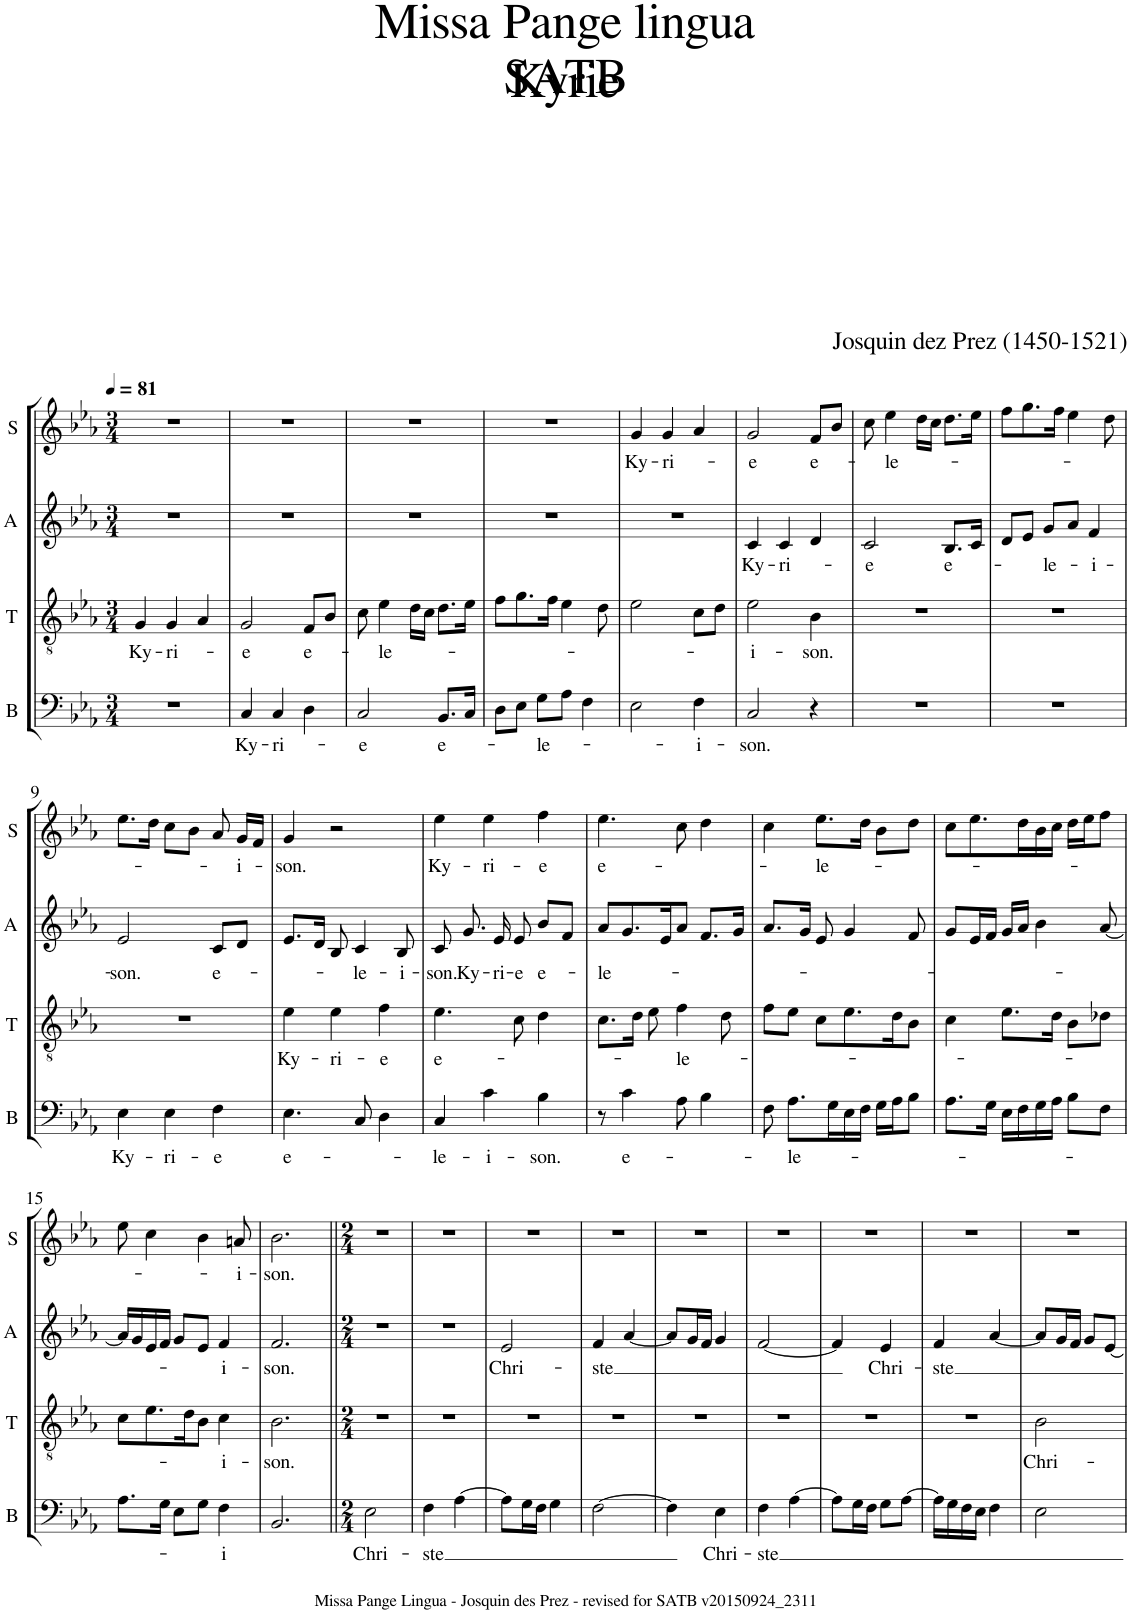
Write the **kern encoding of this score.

**kern	**text	**kern	**text	**kern	**text	**kern	**text
*part4	*part4	*part3	*part3	*part2	*part2	*part1	*part1
*staff4	*staff4	*staff3	*staff3	*staff2	*staff2	*staff1	*staff1
*I"B	*	*I"T	*	*I"A	*	*I"S	*
*I'B	*	*I'T	*	*I'A	*	*I'S	*
*clefF4	*	*clefGv2	*	*clefG2	*	*clefG2	*
*k[b-e-a-]	*	*k[b-e-a-]	*	*k[b-e-a-]	*	*k[b-e-a-]	*
*M3/4	*	*M3/4	*	*M3/4	*	*M3/4	*
*MM81	*	*MM81	*	*MM81	*	*MM81	*
=1	=1	=1	=1	=1	=1	=1	=1
!	!	!	!LO:LY:b	!	!	!	!
2.r	.	4G/	Ky-	2.r	.	2.r	.
!	!	!	!LO:LY:b	!	!	!	!
.	.	4G/	-ri-	.	.	.	.
.	.	4A-/	.	.	.	.	.
=2	=2	=2	=2	=2	=2	=2	=2
!	!LO:LY:b	!	!LO:LY:b	!	!	!	!
4C/	Ky-	2G/	-e	2.r	.	2.r	.
!	!LO:LY:b	!	!	!	!	!	!
4C/	-ri-	.	.	.	.	.	.
!	!	!	!LO:LY:b	!	!	!	!
4D\	.	8F/L	e-	.	.	.	.
.	.	8B-/J	.	.	.	.	.
=3	=3	=3	=3	=3	=3	=3	=3
!	!LO:LY:b	!	!	!	!	!	!
2C/	-e	8c\	.	2.r	.	2.r	.
!	!	!	!LO:LY:b	!	!	!	!
.	.	4e-\	-le-	.	.	.	.
.	.	16d\LL	.	.	.	.	.
.	.	16c\JJ	.	.	.	.	.
!	!LO:LY:b	!	!	!	!	!	!
8.BB-/L	e-	8.d\L	.	.	.	.	.
16C/Jk	.	16e-\Jk	.	.	.	.	.
=4	=4	=4	=4	=4	=4	=4	=4
8D\L	.	8f\L	.	2.r	.	2.r	.
8E-\J	.	8.g\	.	.	.	.	.
!	!LO:LY:b	!	!	!	!	!	!
8G\L	-le-	.	.	.	.	.	.
.	.	16f\Jk	.	.	.	.	.
8A-\J	.	4e-\	.	.	.	.	.
4F\	.	.	.	.	.	.	.
.	.	8d\	.	.	.	.	.
=5	=5	=5	=5	=5	=5	=5	=5
!	!	!	!	!	!	!	!LO:LY:b
2E-\	.	2e-\	.	2.r	.	4g/	Ky-
!	!	!	!	!	!	!	!LO:LY:b
.	.	.	.	.	.	4g/	-ri-
!	!LO:LY:b	!	!	!	!	!	!
4F\	-i-	8c\L	.	.	.	4a-/	.
.	.	8d\J	.	.	.	.	.
=6	=6	=6	=6	=6	=6	=6	=6
!	!LO:LY:b	!	!LO:LY:b	!	!LO:LY:b	!	!LO:LY:b
2C/	-son.	2e-\	-i-	4c/	Ky-	2g/	-e
!	!	!	!	!	!LO:LY:b	!	!
.	.	.	.	4c/	-ri-	.	.
!	!	!	!LO:LY:b	!	!	!	!LO:LY:b
4r	.	4B-\	-son.	4d/	.	8f/L	e-
.	.	.	.	.	.	8b-/J	.
=7	=7	=7	=7	=7	=7	=7	=7
!	!	!	!	!	!LO:LY:b	!	!
2.r	.	2.r	.	2c/	-e	8cc\	.
!	!	!	!	!	!	!	!LO:LY:b
.	.	.	.	.	.	4ee-\	-le-
.	.	.	.	.	.	16dd\LL	.
.	.	.	.	.	.	16cc\JJ	.
!	!	!	!	!	!LO:LY:b	!	!
.	.	.	.	8.B-/L	e-	8.dd\L	.
.	.	.	.	16c/Jk	.	16ee-\Jk	.
=8	=8	=8	=8	=8	=8	=8	=8
2.r	.	2.r	.	8d/L	.	8ff\L	.
.	.	.	.	8e-/J	.	8.gg\	.
!	!	!	!	!	!LO:LY:b	!	!
.	.	.	.	8g/L	-le-	.	.
.	.	.	.	.	.	16ff\Jk	.
.	.	.	.	8a-/J	.	4ee-\	.
!	!	!	!	!	!LO:LY:b	!	!
.	.	.	.	4f/	-i-	.	.
.	.	.	.	.	.	8dd\	.
!!LO:LB:g=z
=9	=9	=9	=9	=9	=9	=9	=9
!	!LO:LY:b	!	!	!	!LO:LY:b	!	!
4E-\	Ky-	2.r	.	2e-/	-son.	8.ee-\L	.
.	.	.	.	.	.	16dd\Jk	.
!	!LO:LY:b	!	!	!	!	!	!
4E-\	-ri-	.	.	.	.	8cc\L	.
.	.	.	.	.	.	8b-\J	.
!	!LO:LY:b	!	!	!	!LO:LY:b	!	!
4F\	-e	.	.	8c/L	e-	8a-/	.
!	!	!	!	!	!	!	!LO:LY:b
.	.	.	.	8d/J	.	16g/LL	-i-
.	.	.	.	.	.	16f/JJ	.
=10	=10	=10	=10	=10	=10	=10	=10
!	!LO:LY:b	!	!LO:LY:b	!	!	!	!LO:LY:b
4.E-\	e-	4e-\	Ky-	8.e-/L	.	4g/	-son.
.	.	.	.	16d/Jk	.	.	.
!	!	!	!LO:LY:b	!	!	!	!
.	.	4e-\	-ri-	8B-/	.	2r	.
!	!	!	!	!	!LO:LY:b	!	!
8C/	.	.	.	4c/	-le-	.	.
!	!	!	!LO:LY:b	!	!	!	!
4D\	.	4f\	-e	.	.	.	.
!	!	!	!	!	!LO:LY:b	!	!
.	.	.	.	8B-/	-i-	.	.
=11	=11	=11	=11	=11	=11	=11	=11
!	!LO:LY:b	!	!LO:LY:b	!	!LO:LY:b	!	!LO:LY:b
4C/	le-	4.e-\	e-	8c/	-son.	4ee-\	Ky-
!	!	!	!	!	!LO:LY:b	!	!
.	.	.	.	8.g/	Ky-	.	.
!	!LO:LY:b	!	!	!	!	!	!LO:LY:b
4c\	-i-	.	.	.	.	4ee-\	-ri-
!	!	!	!	!	!LO:LY:b	!	!
.	.	.	.	16e-/	-ri-	.	.
!	!	!	!	!	!LO:LY:b	!	!
.	.	8c\	.	8e-/	-e	.	.
!	!LO:LY:b	!	!	!	!LO:LY:b	!	!LO:LY:b
4B-\	-son.	4d\	.	8b-/L	e-	4ff\	-e
.	.	.	.	8f/J	.	.	.
=12	=12	=12	=12	=12	=12	=12	=12
!	!	!	!	!	!LO:LY:b	!	!LO:LY:b
8r	.	8.c\L	.	8a-/L	-le-	4.ee-\	e-
!	!LO:LY:b	!	!	!	!	!	!
4c\	e-	.	.	8.g/	.	.	.
.	.	16d\Jk	.	.	.	.	.
.	.	8e-\	.	.	.	.	.
.	.	.	.	16e-/K	.	.	.
!	!	!	!LO:LY:b	!	!	!	!
8A-\	.	4f\	-le-	8a-/J	.	8cc\	.
4B-\	.	.	.	8.f/L	.	4dd\	.
.	.	8d\	.	.	.	.	.
.	.	.	.	16g/Jk	.	.	.
=13	=13	=13	=13	=13	=13	=13	=13
8F\	.	8f\L	.	8.a-/L	.	4cc\	.
!	!LO:LY:b	!	!	!	!	!	!
8.A-\L	-le-	8e-\J	.	.	.	.	.
.	.	.	.	16g/Jk	.	.	.
!	!	!	!	!	!	!	!LO:LY:b
.	.	8c\L	.	8e-/	.	8.ee-\L	-le-
16G\L	.	.	.	.	.	.	.
16E-\	.	8.e-\	.	4g/	.	.	.
16F\JJ	.	.	.	.	.	16dd\Jk	.
16G\LL	.	.	.	.	.	8b-\L	.
16A-\J	.	16d\K	.	.	.	.	.
8B-\J	.	8B-\J	.	8f/	.	8dd\J	.
=14	=14	=14	=14	=14	=14	=14	=14
8.A-\L	.	4c\	.	8g/L	.	8cc\L	.
.	.	.	.	16e-/L	.	8.ee-\	.
16G\Jk	.	.	.	16f/JJ	.	.	.
16E-\LL	.	8.e-\L	.	16g/LL	.	.	.
16F\	.	.	.	16a-/JJ	.	16dd\L	.
16G\	.	.	.	4b-\	.	16b-\	.
16A-\JJ	.	16d\Jk	.	.	.	16cc\JJ	.
8B-\L	.	8B-\L	.	.	.	16dd\LL	.
.	.	.	.	.	.	16ee-\J	.
8F\J	.	8d-X\J	.	[8a-/	.	8ff\J	.
!!LO:LB:g=z
=15	=15	=15	=15	=15	=15	=15	=15
8.A-\L	.	8c\L	.	16a-/LL]	.	8ee-\	.
.	.	.	.	16g/	.	.	.
.	.	8.e-\	.	16e-/	.	4cc\	.
16G\Jk	.	.	.	16f/JJ	.	.	.
8E-\L	.	.	.	8g/L	.	.	.
.	.	16d\K	.	.	.	.	.
8G\J	.	8B-\J	.	8e-/J	.	4b-\	.
!	!LO:LY:b	!	!LO:LY:b	!	!LO:LY:b	!	!
4F\	-i	4c\	-i-	4f/	-i-	.	.
!	!	!	!	!	!	!	!LO:LY:b
.	.	.	.	.	.	8an/	-i-
=16	=16	=16	=16	=16	=16	=16	=16
!	!	!	!LO:LY:b	!	!LO:LY:b	!	!LO:LY:b
2.BB-/	.	2.B-\	-son.	2.f/	-son.	2.b-\	-son.
=17||	=17||	=17||	=17||	=17||	=17||	=17||	=17||
*M2/4	*	*M2/4	*	*M2/4	*	*M2/4	*
!	!LO:LY:b	!	!	!	!	!	!
2E-\	Chri-	2r	.	2r	.	2r	.
=18	=18	=18	=18	=18	=18	=18	=18
!	!LO:LY:b	!	!	!	!	!	!
4F\	-ste	2r	.	2r	.	2r	.
[4A-\	.	.	.	.	.	.	.
=19	=19	=19	=19	=19	=19	=19	=19
!	!	!	!	!	!LO:LY:b	!	!
8A-\L]	.	2r	.	2e-/	Chri-	2r	.
16G\L	.	.	.	.	.	.	.
16F\JJ	.	.	.	.	.	.	.
4G\	.	.	.	.	.	.	.
=20	=20	=20	=20	=20	=20	=20	=20
!	!	!	!	!	!LO:LY:b	!	!
[2F\	.	2r	.	4f/	-ste	2r	.
.	.	.	.	[4a-/	.	.	.
=21	=21	=21	=21	=21	=21	=21	=21
4F\]	.	2r	.	8a-/L]	.	2r	.
.	.	.	.	16g/L	.	.	.
.	.	.	.	16f/JJ	.	.	.
!	!LO:LY:b	!	!	!	!	!	!
4E-\	Chri-	.	.	4g/	.	.	.
=22	=22	=22	=22	=22	=22	=22	=22
!	!LO:LY:b	!	!	!	!	!	!
4F\	-ste	2r	.	[2f/	.	2r	.
[4A-\	.	.	.	.	.	.	.
=23	=23	=23	=23	=23	=23	=23	=23
8A-\L]	.	2r	.	4f/]	.	2r	.
16G\L	.	.	.	.	.	.	.
16F\JJ	.	.	.	.	.	.	.
!	!	!	!	!	!LO:LY:b	!	!
8G\L	.	.	.	4e-/	Chri-	.	.
[8A-\J	.	.	.	.	.	.	.
=24	=24	=24	=24	=24	=24	=24	=24
!	!	!	!	!	!LO:LY:b	!	!
16A-\LL]	.	2r	.	4f/	-ste	2r	.
16G\	.	.	.	.	.	.	.
16F\	.	.	.	.	.	.	.
16E-\JJ	.	.	.	.	.	.	.
4F\	.	.	.	[4a-/	.	.	.
=25	=25	=25	=25	=25	=25	=25	=25
!	!	!	!LO:LY:b	!	!	!	!
2E-\	.	2B-\	Chri-	8a-/L]	.	2r	.
.	.	.	.	16g/L	.	.	.
.	.	.	.	16f/JJ	.	.	.
.	.	.	.	8g/L	.	.	.
.	.	.	.	[8e-/J	.	.	.
=	=	=	=	=	=	=	=
*-	*-	*-	*-	*-	*-	*-	*-
